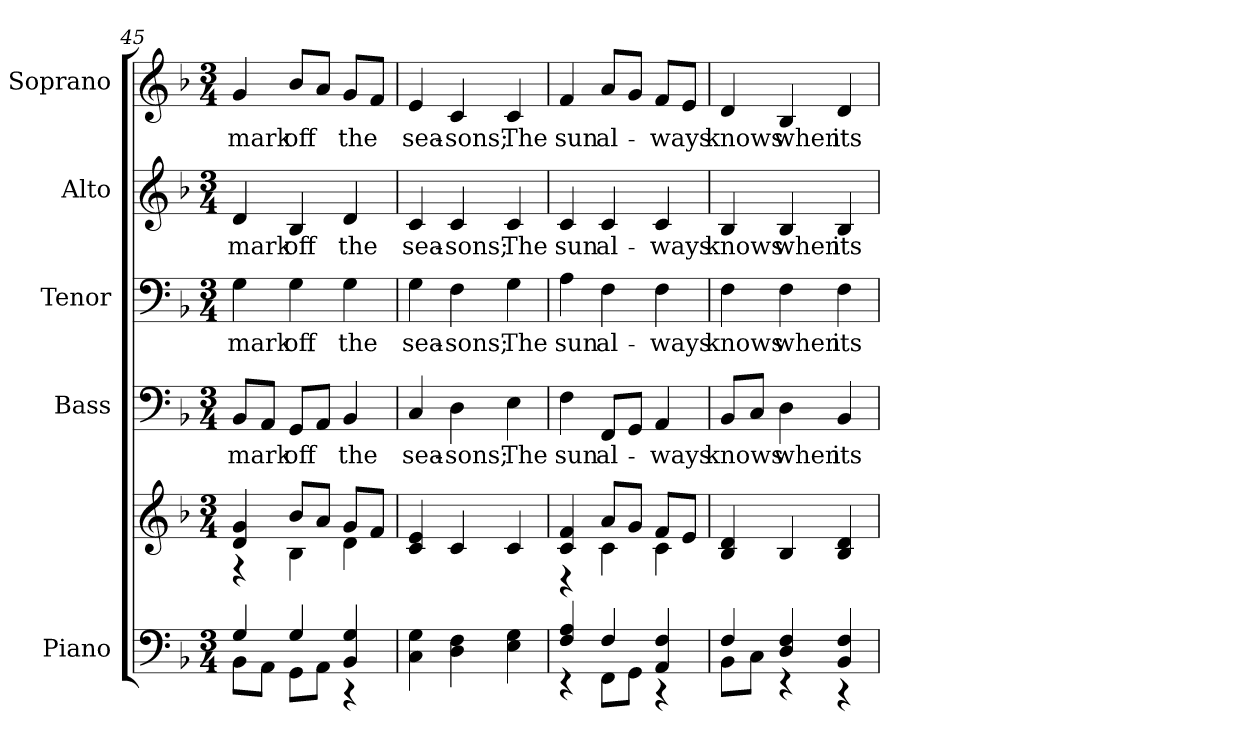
**kern	**kern	**kern	**text	**kern	**text	**kern	**text	**kern	**text
*part5	*part5	*part4	*part4	*part3	*part3	*part2	*part2	*part1	*part1
*staff6	*staff5	*staff4	*staff4	*staff3	*staff3	*staff2	*staff2	*staff1	*staff1
*I"Piano	*	*I"Bass	*	*I"Tenor	*	*I"Alto	*	*I"Soprano	*
*I'Pno.	*	*I'B.	*	*I'T.	*	*I'A.	*	*I'S.	*
*clefF4	*clefG2	*clefF4	*	*clefF4	*	*clefG2	*	*clefG2	*
*k[b-]	*k[b-]	*k[b-]	*	*k[b-]	*	*k[b-]	*	*k[b-]	*
*F:	*F:	*F:	*	*F:	*	*F:	*	*F:	*
*M3/4	*M3/4	*M3/4	*	*M3/4	*	*M3/4	*	*M3/4	*
=45	=45	=45	=45	=45	=45	=45	=45	=45	=45
*^	*^	*	*	*	*	*	*	*	*
!	!	!	!	!	!LO:LY:b:color=#000000	!	!	!	!	!	!
!	!	!	!	!	!	!	!LO:LY:b:color=#000000	!	!	!	!
!	!	!	!	!	!	!	!	!	!LO:LY:b:color=#000000	!	!
!	!	!	!	!	!	!	!	!	!	!	!LO:LY:b:color=#000000
4Gi/	8BB-i\L	4di/ 4gi	4r	8BB-i/L	mark	4Gi\	mark	4di/	mark	4gi/	mark
.	8AAi\J	.	.	8AAi/J	.	.	.	.	.	.	.
!	!	!	!	!	!LO:LY:b:color=#000000	!	!	!	!	!	!
!	!	!	!	!	!	!	!LO:LY:b:color=#000000	!	!	!	!
!	!	!	!	!	!	!	!	!	!LO:LY:b:color=#000000	!	!
!	!	!	!	!	!	!	!	!	!	!	!LO:LY:b:color=#000000
4Gi/	8GGi\L	8b-i/L	4B-i\	8GGi/L	off	4Gi\	off	4B-i/	off	8b-i/L	off
.	8AAi\J	8ai/J	.	8AAi/J	.	.	.	.	.	8ai/J	.
!	!	!	!	!	!LO:LY:b:color=#000000	!	!	!	!	!	!
!	!	!	!	!	!	!	!LO:LY:b:color=#000000	!	!	!	!
!	!	!	!	!	!	!	!	!	!LO:LY:b:color=#000000	!	!
!	!	!	!	!	!	!	!	!	!	!	!LO:LY:b:color=#000000
4BB-i/ 4Gi	4r	8gi/L	4di\	4BB-i/	the	4Gi\	the	4di/	the	8gi/L	the
.	.	8fi/J	.	.	.	.	.	.	.	8fi/J	.
*v	*v	*	*	*	*	*	*	*	*	*	*
*	*v	*v	*	*	*	*	*	*	*	*
!!LO:PB:g=z
=46	=46	=46	=46	=46	=46	=46	=46	=46	=46
!	!	!	!LO:LY:b:color=#000000	!	!	!	!	!	!
!	!	!	!	!	!LO:LY:b:color=#000000	!	!	!	!
!	!	!	!	!	!	!	!LO:LY:b:color=#000000	!	!
!	!	!	!	!	!	!	!	!	!LO:LY:b:color=#000000
4Ci\ 4Gi	4ci/ 4ei	4Ci/	sea-	4Gi\	sea-	4ci/	sea-	4ei/	sea-
!	!	!	!LO:LY:b:color=#000000	!	!	!	!	!	!
!	!	!	!	!	!LO:LY:b:color=#000000	!	!	!	!
!	!	!	!	!	!	!	!LO:LY:b:color=#000000	!	!
!	!	!	!	!	!	!	!	!	!LO:LY:b:color=#000000
4Di\ 4Fi	4ci/	4Di\	-sons;	4Fi\	-sons;	4ci/	-sons;	4ci/	-sons;
!	!	!	!LO:LY:b:color=#000000	!	!	!	!	!	!
!	!	!	!	!	!LO:LY:b:color=#000000	!	!	!	!
!	!	!	!	!	!	!	!LO:LY:b:color=#000000	!	!
!	!	!	!	!	!	!	!	!	!LO:LY:b:color=#000000
4Ei\ 4Gi	4ci/	4Ei\	The	4Gi\	The	4ci/	The	4ci/	The
=47	=47	=47	=47	=47	=47	=47	=47	=47	=47
*^	*^	*	*	*	*	*	*	*	*
!	!	!	!	!	!LO:LY:b:color=#000000	!	!	!	!	!	!
!	!	!	!	!	!	!	!LO:LY:b:color=#000000	!	!	!	!
!	!	!	!	!	!	!	!	!	!LO:LY:b:color=#000000	!	!
!	!	!	!	!	!	!	!	!	!	!	!LO:LY:b:color=#000000
4Fi/ 4Ai	4r	4ci/ 4fi	4r	4Fi\	sun	4Ai\	sun	4ci/	sun	4fi/	sun
!	!	!	!	!	!LO:LY:b:color=#000000	!	!	!	!	!	!
!	!	!	!	!	!	!	!LO:LY:b:color=#000000	!	!	!	!
!	!	!	!	!	!	!	!	!	!LO:LY:b:color=#000000	!	!
!	!	!	!	!	!	!	!	!	!	!	!LO:LY:b:color=#000000
4Fi/	8FFi\L	8ai/L	4ci\	8FFi/L	al-	4Fi\	al-	4ci/	al-	8ai/L	al-
.	8GGi\J	8gi/J	.	8GGi/J	.	.	.	.	.	8gi/J	.
!	!	!	!	!	!LO:LY:b:color=#000000	!	!	!	!	!	!
!	!	!	!	!	!	!	!LO:LY:b:color=#000000	!	!	!	!
!	!	!	!	!	!	!	!	!	!LO:LY:b:color=#000000	!	!
!	!	!	!	!	!	!	!	!	!	!	!LO:LY:b:color=#000000
4AAi/ 4Fi	4r	8fi/L	4ci\	4AAi/	-ways	4Fi\	-ways	4ci/	-ways	8fi/L	-ways
.	.	8ei/J	.	.	.	.	.	.	.	8ei/J	.
*	*	*v	*v	*	*	*	*	*	*	*	*
=48	=48	=48	=48	=48	=48	=48	=48	=48	=48	=48
!	!	!	!	!LO:LY:b:color=#000000	!	!	!	!	!	!
!	!	!	!	!	!	!LO:LY:b:color=#000000	!	!	!	!
!	!	!	!	!	!	!	!	!LO:LY:b:color=#000000	!	!
!	!	!	!	!	!	!	!	!	!	!LO:LY:b:color=#000000
4Fi/	8BB-i\L	4B-i/ 4di	8BB-i/L	knows	4Fi\	knows	4B-i/	knows	4di/	knows
.	8Ci\J	.	8Ci/J	.	.	.	.	.	.	.
!	!	!	!	!LO:LY:b:color=#000000	!	!	!	!	!	!
!	!	!	!	!	!	!LO:LY:b:color=#000000	!	!	!	!
!	!	!	!	!	!	!	!	!LO:LY:b:color=#000000	!	!
!	!	!	!	!	!	!	!	!	!	!LO:LY:b:color=#000000
4Di/ 4Fi	4r	4B-i/	4Di\	when	4Fi\	when	4B-i/	when	4B-i/	when
!	!	!	!	!LO:LY:b:color=#000000	!	!	!	!	!	!
!	!	!	!	!	!	!LO:LY:b:color=#000000	!	!	!	!
!	!	!	!	!	!	!	!	!LO:LY:b:color=#000000	!	!
!	!	!	!	!	!	!	!	!	!	!LO:LY:b:color=#000000
4BB-i/ 4Fi	4r	4B-i/ 4di	4BB-i/	its	4Fi\	its	4B-i/	its	4di/	its
*v	*v	*	*	*	*	*	*	*	*	*
=	=	=	=	=	=	=	=	=	=
*-	*-	*-	*-	*-	*-	*-	*-	*-	*-
